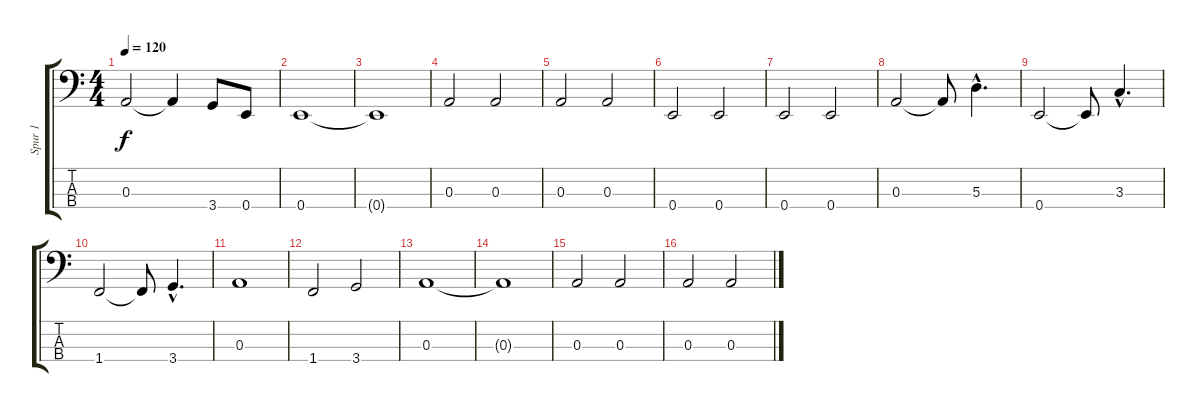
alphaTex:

\track ("Spur 1" "Spur 1") {instrument electricbassfinger}
\staff {score tabs}
\tuning (G2 D2 A1 E1) {hide}
\ts (4 4)
\tempo 120
\clef f4
\ks c
0.3{t}.2{dy f} 0.3{t}.4 3.4.8 0.4.8 |
0.4.1 |
0.4{t}.1 |
0.3.2 0.3.2 |
0.3.2 0.3.2 |
0.4.2 0.4.2 |
0.4.2 0.4.2 |
0.3.2 0.3{t}.8 5.3{hac}.4{d} |
0.4.2 0.4{t}.8 3.3{hac}.4{d} |
1.4.2 1.4{t}.8 3.4{hac}.4{d} |
0.3.1 |
1.4.2 3.4.2 |
0.3.1 |
0.3{t}.1 |
0.3.2 0.3.2 |
0.3.2 0.3.2
